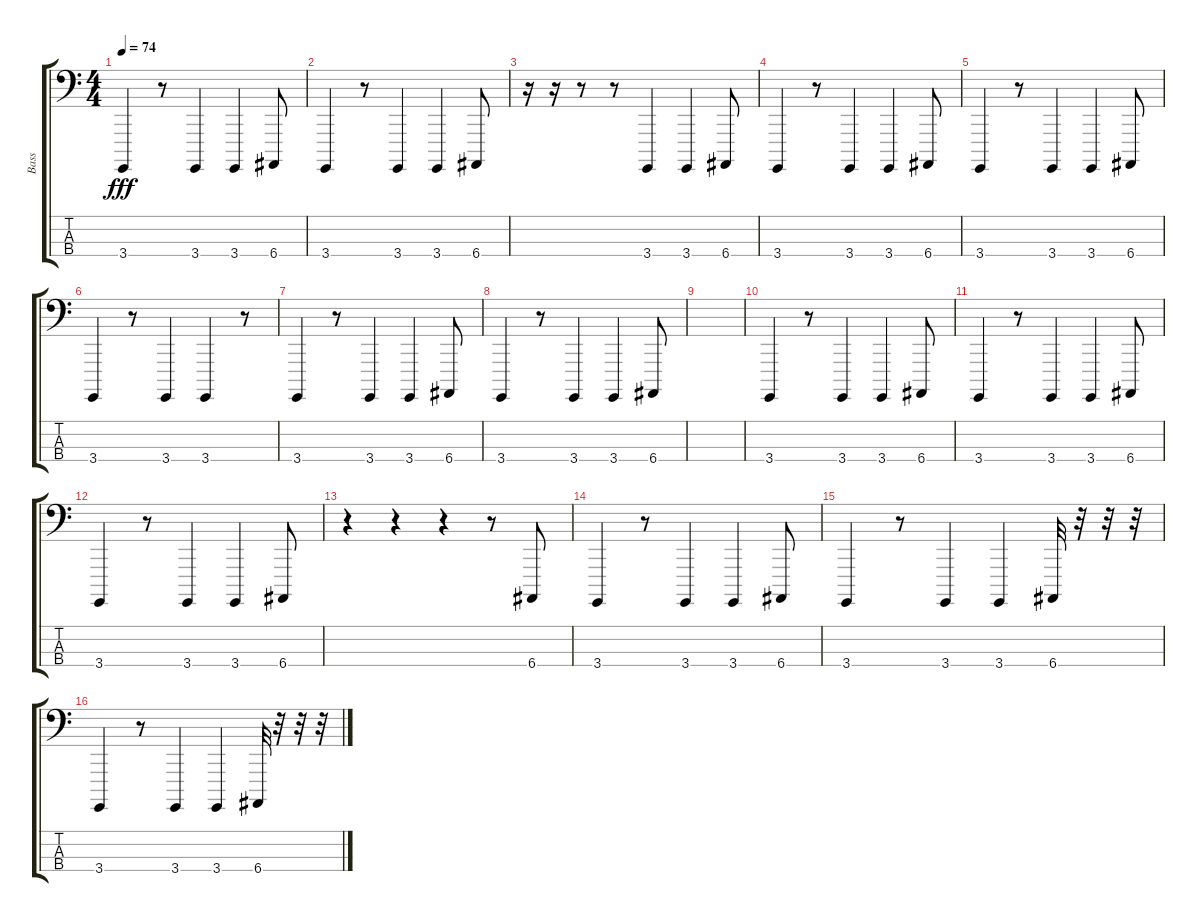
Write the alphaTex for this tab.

\track ("Bass" "Bass") {instrument lead8bassandlead}
\staff {score tabs}
\tuning (G1 D1 A0 E0) {hide}
\ts (4 4)
\tempo 74
\clef f4
\ks c
3.4.4{dy fff} r.8 3.4.4 3.4.4 6.4.8 |
3.4.4 r.8 3.4.4 3.4.4 6.4.8 |
r.16 r.16 r.8 r.8 3.4.4 3.4.4 6.4.8 |
3.4.4 r.8 3.4.4 3.4.4 6.4.8 |
3.4.4 r.8 3.4.4 3.4.4 6.4.8 |
3.4.4 r.8 3.4.4 3.4.4 r.8 |
3.4.4 r.8 3.4.4 3.4.4 6.4.8 |
3.4.4 r.8 3.4.4 3.4.4 6.4.8 |
|
3.4.4 r.8 3.4.4 3.4.4 6.4.8 |
3.4.4 r.8 3.4.4 3.4.4 6.4.8 |
3.4.4 r.8 3.4.4 3.4.4 6.4.8 |
r.4 r.4 r.4 r.8 6.4.8 |
3.4.4 r.8 3.4.4 3.4.4 6.4.8 |
3.4.4 r.8 3.4.4 3.4.4 6.4.32 r.32 r.32 r.32 |
3.4.4 r.8 3.4.4 3.4.4 6.4.32 r.32 r.32 r.32
